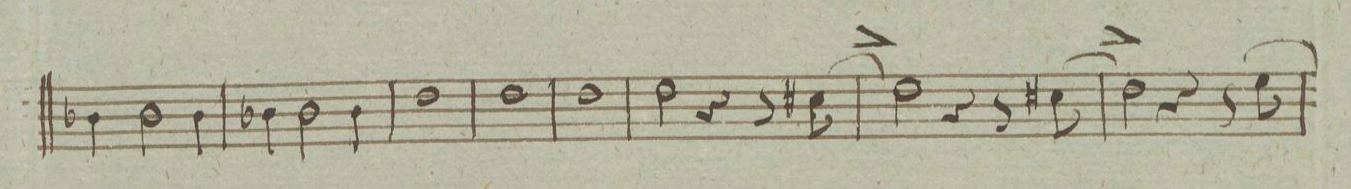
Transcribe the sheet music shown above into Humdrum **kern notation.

**kern	**dynam
*I"Cornu. Primo in F	*
*clefG2	*
*k[]	*
*met(c|)	*
*M2/2	*
4e-X\	.
2e-\	.
4e-\	.
=214	=214
4e-X\	.
2e-\	.
4e-\	.
=215	=215
1g/	.
=216	=216
1g/	.
=217	=217
1g/	.
=218	=218
2g\	.
4r	.
8r	.
(8f#X\	.
=219	=219
2g^\)	.
4r	.
8r	.
(8f#X\	.
=220	=220
2g^\)	.
4r	.
8r	.
(8a\	.
=221	=221
*-	*-
